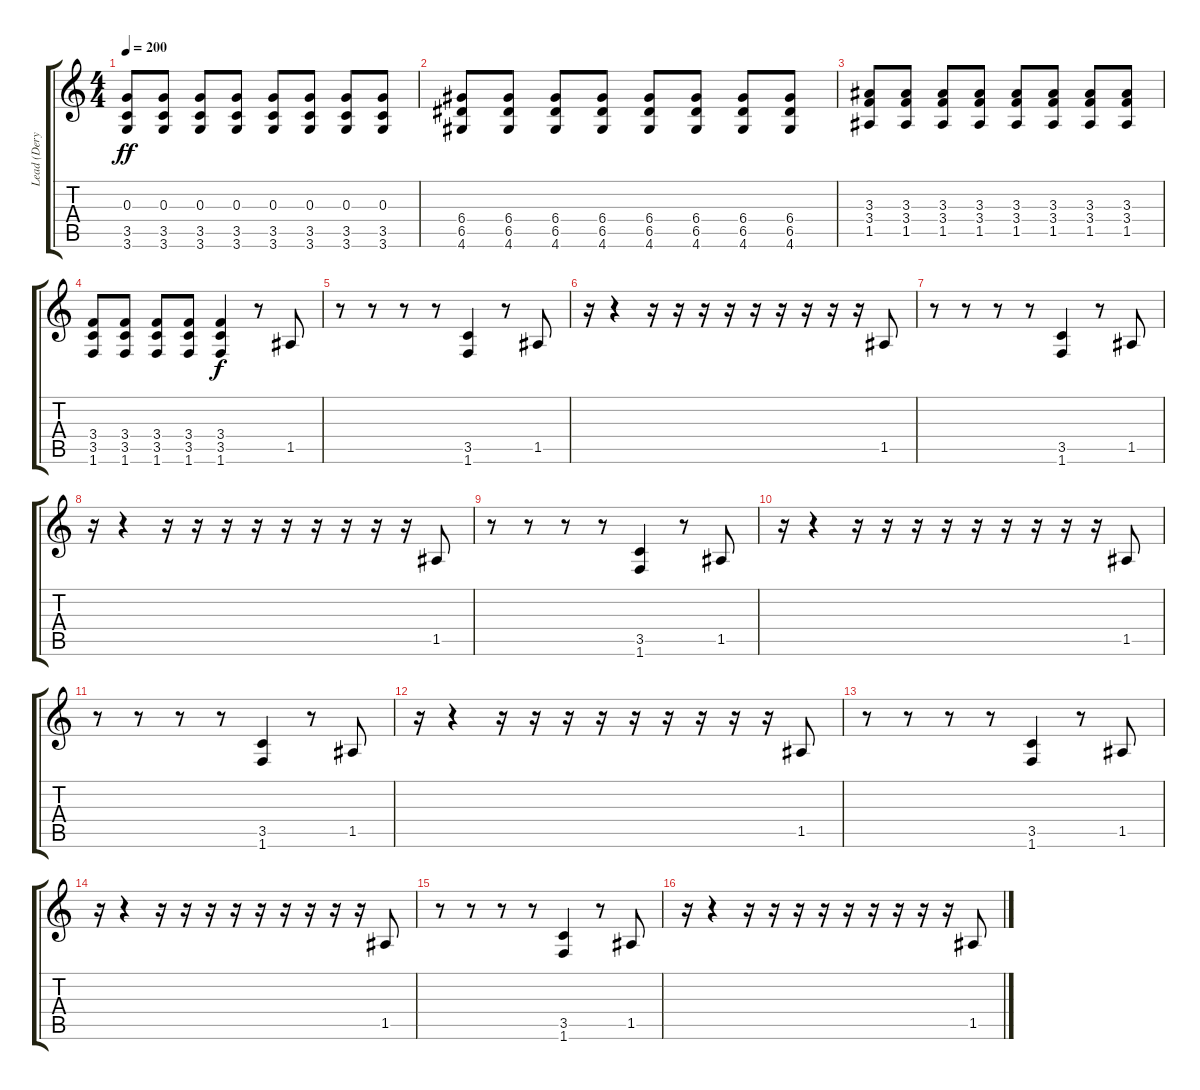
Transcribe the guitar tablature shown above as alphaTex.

\track ("Lead (Deryck)" "Lead (Dery") {instrument distortionguitar}
\staff {score tabs}
\tuning (E4 B3 G3 D3 A2 E2) {hide}
\ts (4 4)
\tempo 200
\clef g2
\ks c
(0.3 3.5 3.6).8{dy ff} (0.3 3.5 3.6).8 (0.3 3.5 3.6).8 (0.3 3.5 3.6).8 (0.3 3.5 3.6).8 (0.3 3.5 3.6).8 (0.3 3.5 3.6).8 (0.3 3.5 3.6).8 |
(6.4 6.5 4.6).8 (6.4 6.5 4.6).8 (6.4 6.5 4.6).8 (6.4 6.5 4.6).8 (6.4 6.5 4.6).8 (6.4 6.5 4.6).8 (6.4 6.5 4.6).8 (6.4 6.5 4.6).8 |
(3.3 3.4 1.5).8 (3.3 3.4 1.5).8 (3.3 3.4 1.5).8 (3.3 3.4 1.5).8 (3.3 3.4 1.5).8 (3.3 3.4 1.5).8 (3.3 3.4 1.5).8 (3.3 3.4 1.5).8 |
(3.4 3.5 1.6).8 (3.4 3.5 1.6).8 (3.4 3.5 1.6).8 (3.4 3.5 1.6).8 (3.4 3.5 1.6).4{dy f} r.8 1.5.8 |
r.8 r.8 r.8 r.8 (3.5 1.6).4 r.8 1.5.8 |
r.16 r.4 r.16 r.16 r.16 r.16 r.16 r.16 r.16 r.16 r.16 1.5.8 |
r.8 r.8 r.8 r.8 (3.5 1.6).4 r.8 1.5.8 |
r.16 r.4 r.16 r.16 r.16 r.16 r.16 r.16 r.16 r.16 r.16 1.5.8 |
r.8 r.8 r.8 r.8 (3.5 1.6).4 r.8 1.5.8 |
r.16 r.4 r.16 r.16 r.16 r.16 r.16 r.16 r.16 r.16 r.16 1.5.8 |
r.8 r.8 r.8 r.8 (3.5 1.6).4 r.8 1.5.8 |
r.16 r.4 r.16 r.16 r.16 r.16 r.16 r.16 r.16 r.16 r.16 1.5.8 |
r.8 r.8 r.8 r.8 (3.5 1.6).4 r.8 1.5.8 |
r.16 r.4 r.16 r.16 r.16 r.16 r.16 r.16 r.16 r.16 r.16 1.5.8 |
r.8 r.8 r.8 r.8 (3.5 1.6).4 r.8 1.5.8 |
r.16 r.4 r.16 r.16 r.16 r.16 r.16 r.16 r.16 r.16 r.16 1.5.8
